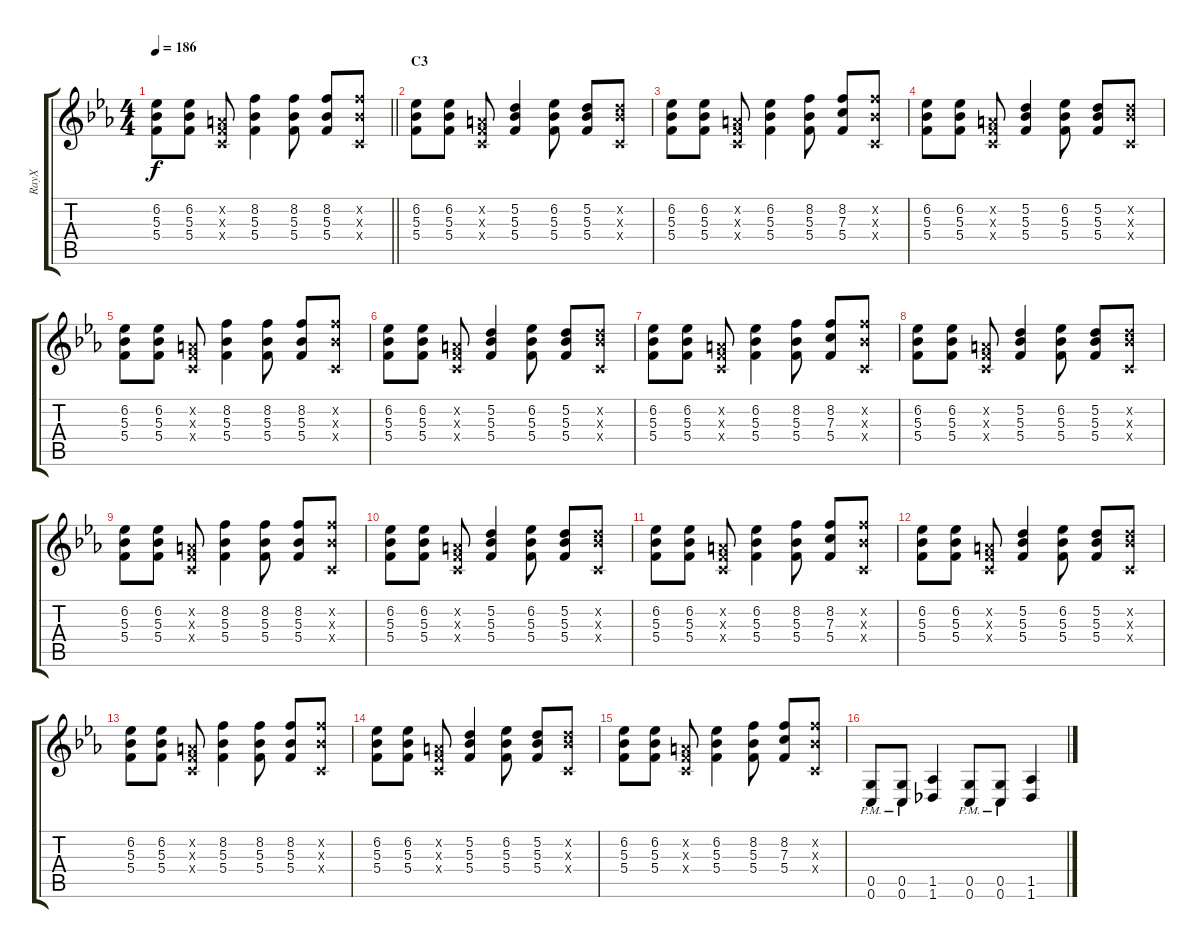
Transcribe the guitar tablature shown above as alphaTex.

\track ("RayX" "RayX") {instrument distortionguitar}
\staff {score tabs}
\tuning (D4 A3 F3 C3 G2 C2) {hide}
\ts (4 4)
\tempo 186
\clef g2
\barLineRight lightlight
\ks cminor
(6.2 5.3 5.4).8{dy f} (6.2 5.3 5.4).8 (0.2{x} 0.3{x} 0.4{x}).8 (8.2 5.3 5.4).4 (8.2 5.3 5.4).8 (8.2 5.3 5.4).8 (8.2{x} 5.3{x} 0.4{x}).8 |
\section ("" "C3")
(6.2 5.3 5.4).8 (6.2 5.3 5.4).8 (0.2{x} 0.3{x} 0.4{x}).8 (5.2 5.3 5.4).4 (6.2 5.3 5.4).8 (5.2 5.3 5.4).8 (5.2{x} 5.3{x} 0.4{x}).8 |
(6.2 5.3 5.4).8 (6.2 5.3 5.4).8 (0.2{x} 0.3{x} 0.4{x}).8 (6.2 5.3 5.4).4 (8.2 5.3 5.4).8 (8.2 7.3 5.4).8 (8.2{x} 5.3{x} 0.4{x}).8 |
(6.2 5.3 5.4).8 (6.2 5.3 5.4).8 (0.2{x} 0.3{x} 0.4{x}).8 (5.2 5.3 5.4).4 (6.2 5.3 5.4).8 (5.2 5.3 5.4).8 (5.2{x} 5.3{x} 0.4{x}).8 |
(6.2 5.3 5.4).8 (6.2 5.3 5.4).8 (0.2{x} 0.3{x} 0.4{x}).8 (8.2 5.3 5.4).4 (8.2 5.3 5.4).8 (8.2 5.3 5.4).8 (8.2{x} 5.3{x} 0.4{x}).8 |
(6.2 5.3 5.4).8 (6.2 5.3 5.4).8 (0.2{x} 0.3{x} 0.4{x}).8 (5.2 5.3 5.4).4 (6.2 5.3 5.4).8 (5.2 5.3 5.4).8 (5.2{x} 5.3{x} 0.4{x}).8 |
(6.2 5.3 5.4).8 (6.2 5.3 5.4).8 (0.2{x} 0.3{x} 0.4{x}).8 (6.2 5.3 5.4).4 (8.2 5.3 5.4).8 (8.2 7.3 5.4).8 (8.2{x} 5.3{x} 0.4{x}).8 |
(6.2 5.3 5.4).8 (6.2 5.3 5.4).8 (0.2{x} 0.3{x} 0.4{x}).8 (5.2 5.3 5.4).4 (6.2 5.3 5.4).8 (5.2 5.3 5.4).8 (5.2{x} 5.3{x} 0.4{x}).8 |
(6.2 5.3 5.4).8 (6.2 5.3 5.4).8 (0.2{x} 0.3{x} 0.4{x}).8 (8.2 5.3 5.4).4 (8.2 5.3 5.4).8 (8.2 5.3 5.4).8 (8.2{x} 5.3{x} 0.4{x}).8 |
(6.2 5.3 5.4).8 (6.2 5.3 5.4).8 (0.2{x} 0.3{x} 0.4{x}).8 (5.2 5.3 5.4).4 (6.2 5.3 5.4).8 (5.2 5.3 5.4).8 (5.2{x} 5.3{x} 0.4{x}).8 |
(6.2 5.3 5.4).8 (6.2 5.3 5.4).8 (0.2{x} 0.3{x} 0.4{x}).8 (6.2 5.3 5.4).4 (8.2 5.3 5.4).8 (8.2 7.3 5.4).8 (8.2{x} 5.3{x} 0.4{x}).8 |
(6.2 5.3 5.4).8 (6.2 5.3 5.4).8 (0.2{x} 0.3{x} 0.4{x}).8 (5.2 5.3 5.4).4 (6.2 5.3 5.4).8 (5.2 5.3 5.4).8 (5.2{x} 5.3{x} 0.4{x}).8 |
(6.2 5.3 5.4).8 (6.2 5.3 5.4).8 (0.2{x} 0.3{x} 0.4{x}).8 (8.2 5.3 5.4).4 (8.2 5.3 5.4).8 (8.2 5.3 5.4).8 (8.2{x} 5.3{x} 0.4{x}).8 |
(6.2 5.3 5.4).8 (6.2 5.3 5.4).8 (0.2{x} 0.3{x} 0.4{x}).8 (5.2 5.3 5.4).4 (6.2 5.3 5.4).8 (5.2 5.3 5.4).8 (5.2{x} 5.3{x} 0.4{x}).8 |
(6.2 5.3 5.4).8 (6.2 5.3 5.4).8 (0.2{x} 0.3{x} 0.4{x}).8 (6.2 5.3 5.4).4 (8.2 5.3 5.4).8 (8.2 7.3 5.4).8 (8.2{x} 5.3{x} 0.4{x}).8 |
(0.5{pm} 0.6{pm}).8{volume 12 balance 3} (0.5{pm} 0.6{pm}).8 (1.5 1.6).4 (0.5{pm} 0.6{pm}).8 (0.5{pm} 0.6{pm}).8 (1.5 1.6).4
